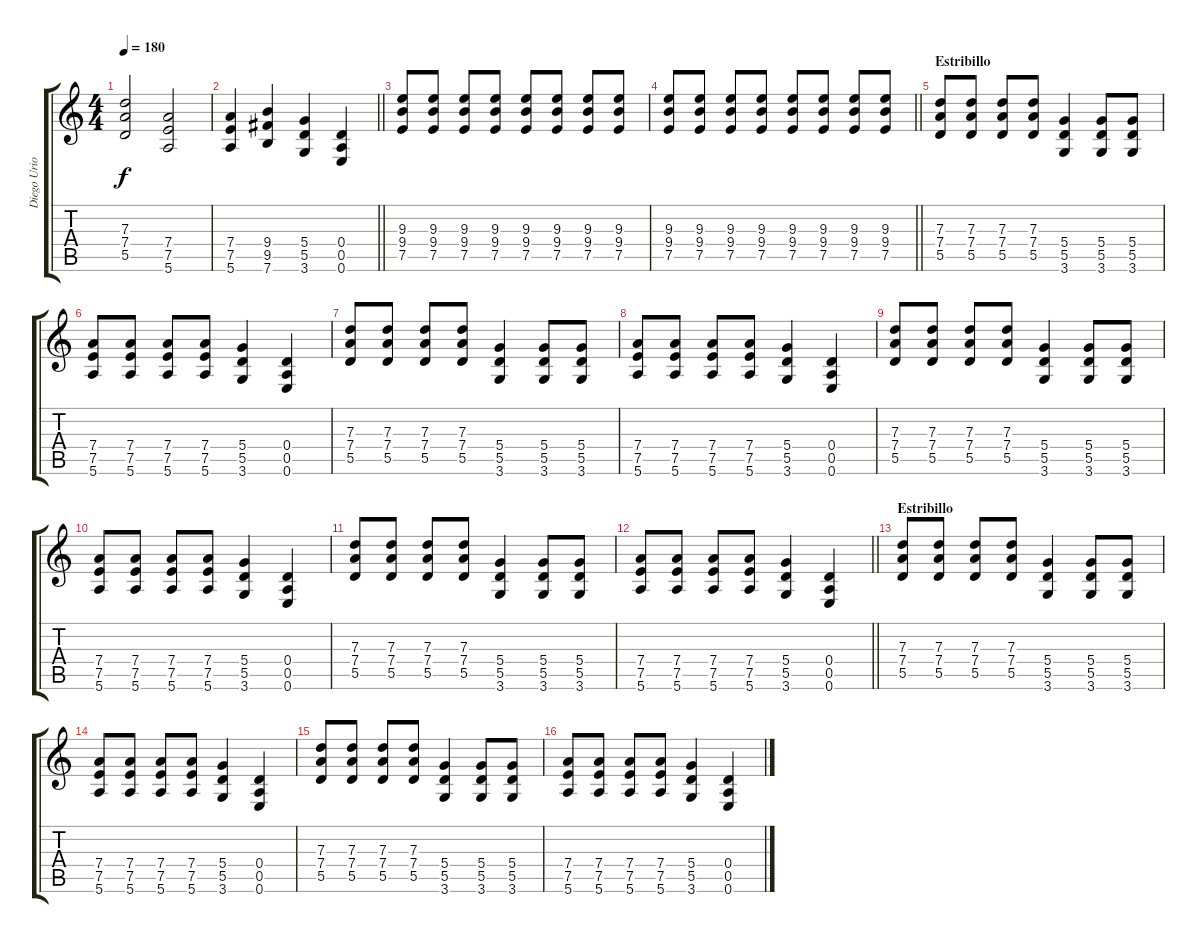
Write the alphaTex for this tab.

\track ("Diego Urioste" "Diego Urio") {instrument overdrivenguitar}
\staff {score tabs}
\tuning (E4 B3 G3 D3 A2 E2) {hide}
\ts (4 4)
\tempo 180
\clef g2
\ks c
(7.3 7.4 5.5).2{dy f} (7.4 7.5 5.6).2 |
\barLineRight lightlight
(7.4 7.5 5.6).4 (9.4 9.5 7.6).4 (5.4 5.5 3.6).4 (0.4 0.5 0.6).4 |
(9.3 9.4 7.5).8 (9.3 9.4 7.5).8 (9.3 9.4 7.5).8 (9.3 9.4 7.5).8 (9.3 9.4 7.5).8 (9.3 9.4 7.5).8 (9.3 9.4 7.5).8 (9.3 9.4 7.5).8 |
\barLineRight lightlight
(9.3 9.4 7.5).8 (9.3 9.4 7.5).8 (9.3 9.4 7.5).8 (9.3 9.4 7.5).8 (9.3 9.4 7.5).8 (9.3 9.4 7.5).8 (9.3 9.4 7.5).8 (9.3 9.4 7.5).8 |
\section ("" "Estribillo")
(7.3 7.4 5.5).8 (7.3 7.4 5.5).8 (7.3 7.4 5.5).8 (7.3 7.4 5.5).8 (5.4 5.5 3.6).4 (5.4 5.5 3.6).8 (5.4 5.5 3.6).8 |
(7.4 7.5 5.6).8 (7.4 7.5 5.6).8 (7.4 7.5 5.6).8 (7.4 7.5 5.6).8 (5.4 5.5 3.6).4 (0.4 0.5 0.6).4 |
(7.3 7.4 5.5).8 (7.3 7.4 5.5).8 (7.3 7.4 5.5).8 (7.3 7.4 5.5).8 (5.4 5.5 3.6).4 (5.4 5.5 3.6).8 (5.4 5.5 3.6).8 |
(7.4 7.5 5.6).8 (7.4 7.5 5.6).8 (7.4 7.5 5.6).8 (7.4 7.5 5.6).8 (5.4 5.5 3.6).4 (0.4 0.5 0.6).4 |
(7.3 7.4 5.5).8 (7.3 7.4 5.5).8 (7.3 7.4 5.5).8 (7.3 7.4 5.5).8 (5.4 5.5 3.6).4 (5.4 5.5 3.6).8 (5.4 5.5 3.6).8 |
(7.4 7.5 5.6).8 (7.4 7.5 5.6).8 (7.4 7.5 5.6).8 (7.4 7.5 5.6).8 (5.4 5.5 3.6).4 (0.4 0.5 0.6).4 |
(7.3 7.4 5.5).8 (7.3 7.4 5.5).8 (7.3 7.4 5.5).8 (7.3 7.4 5.5).8 (5.4 5.5 3.6).4 (5.4 5.5 3.6).8 (5.4 5.5 3.6).8 |
\barLineRight lightlight
(7.4 7.5 5.6).8 (7.4 7.5 5.6).8 (7.4 7.5 5.6).8 (7.4 7.5 5.6).8 (5.4 5.5 3.6).4 (0.4 0.5 0.6).4 |
\section ("" "Estribillo")
(7.3 7.4 5.5).8 (7.3 7.4 5.5).8 (7.3 7.4 5.5).8 (7.3 7.4 5.5).8 (5.4 5.5 3.6).4 (5.4 5.5 3.6).8 (5.4 5.5 3.6).8 |
(7.4 7.5 5.6).8 (7.4 7.5 5.6).8 (7.4 7.5 5.6).8 (7.4 7.5 5.6).8 (5.4 5.5 3.6).4 (0.4 0.5 0.6).4 |
(7.3 7.4 5.5).8 (7.3 7.4 5.5).8 (7.3 7.4 5.5).8 (7.3 7.4 5.5).8 (5.4 5.5 3.6).4 (5.4 5.5 3.6).8 (5.4 5.5 3.6).8 |
(7.4 7.5 5.6).8 (7.4 7.5 5.6).8 (7.4 7.5 5.6).8 (7.4 7.5 5.6).8 (5.4 5.5 3.6).4 (0.4 0.5 0.6).4
